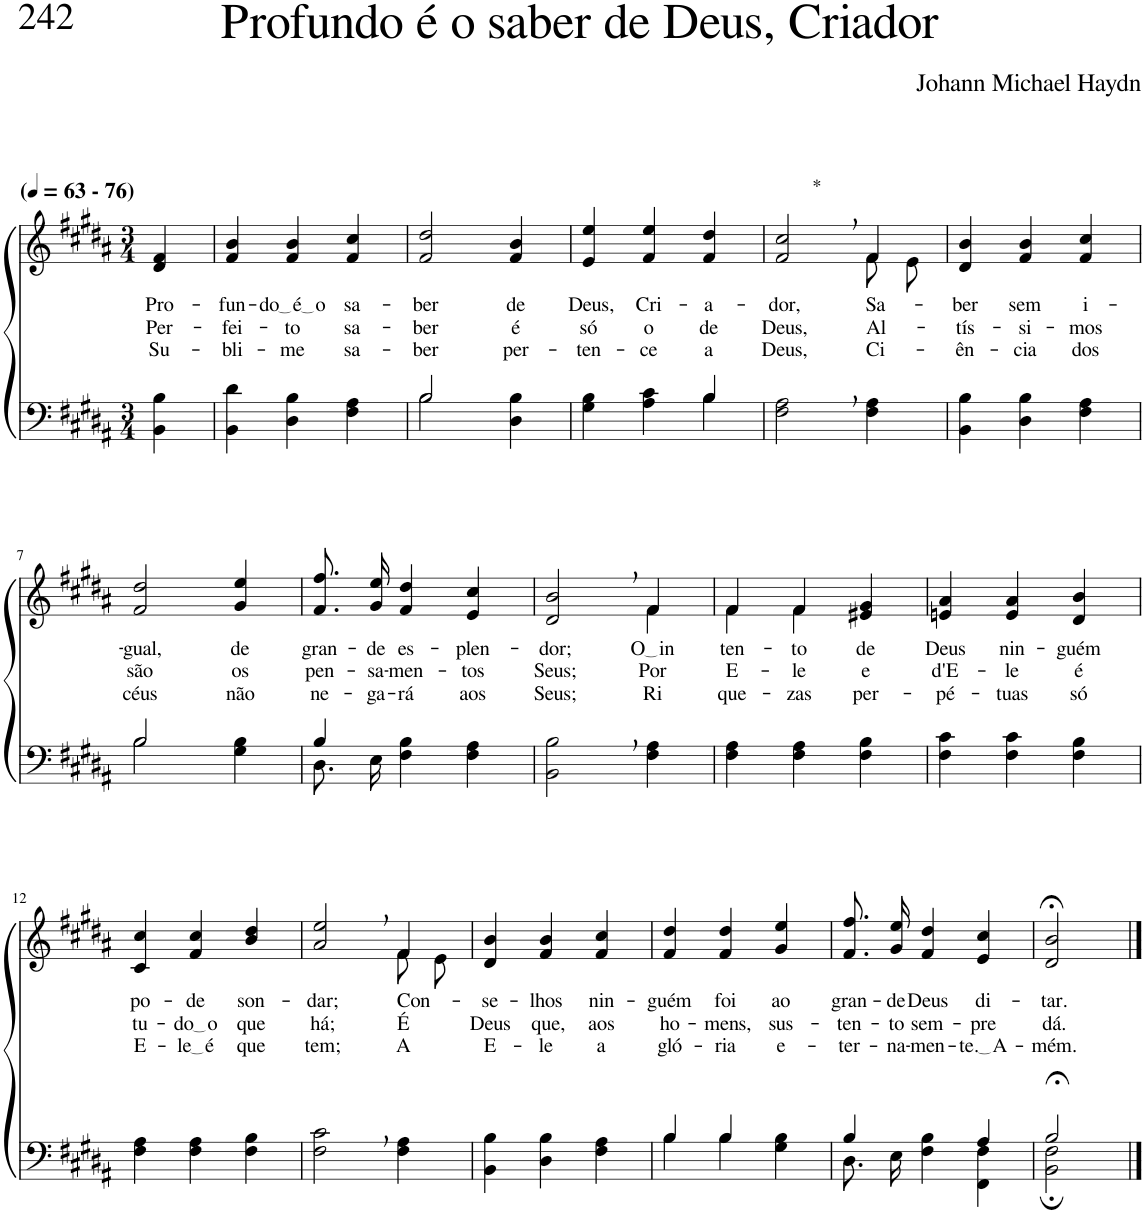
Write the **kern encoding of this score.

**kern	**kern	**text	**text	**text
*part2	*part1	*part1	*part1	*part1
*staff2	*staff1	*staff1	*staff1	*staff1
*I"Parte III e IV	*I"Parte I e II	*	*	*
*clefF4	*clefG2	*	*	*
*Trd1c2	*Trd1c2	*	*	*
*k[f#c#g#d#a#]	*k[f#c#g#d#a#]	*	*	*
*M3/4	*M3/4	*	*	*
*MM63	*MM63	*	*	*
=1	=1	=1	=1	=1
!	!LO:TX:a:B:t=(	!	!	!
!	!LO:TX:a:B:t=- 76)	!	!	!
!	!	!LO:LY:b	!LO:LY:b	!LO:LY:b
4BB\ 4B\	4d#/ 4f#/	Pro-	Per-	Su-
=2	=2	=2	=2	=2
!	!	!LO:LY:b	!LO:LY:b	!LO:LY:b
4BB\ 4d#\	4f#/ 4b/	-fun-	-fei-	-bli-
!	!	!LO:LY:b	!LO:LY:b	!LO:LY:b
4D#\ 4B\	4f#/ 4b/	do é o	-to	-me
!	!	!LO:LY:b	!LO:LY:b	!LO:LY:b
4F#\ 4A#\	4f#/ 4cc#/	sa-	sa-	sa-
=3	=3	=3	=3	=3
*^	*	*	*	*
!	!	!	!LO:LY:b	!LO:LY:b	!LO:LY:b
2B/	2B\	2f#/ 2dd#/	-ber	-ber	-ber
!	!	!	!LO:LY:b	!LO:LY:b	!LO:LY:b
4ryy	4D#\ 4B\	4f#/ 4b/	de	é	per-
=4	=4	=4	=4	=4	=4
!	!	!	!LO:LY:b	!LO:LY:b	!LO:LY:b
2ryy	4G#\ 4B\	4e/ 4ee/	Deus,	só	-ten-
!	!	!	!LO:LY:b	!LO:LY:b	!LO:LY:b
.	4A#\ 4c#\	4f#/ 4ee/	Cri-	o	-ce
!	!	!	!LO:LY:b	!LO:LY:b	!LO:LY:b
4B/	4B\	4f#/ 4dd#/	-a-	de	a
=5	=5	=5	=5	=5	=5
!	!	!LO:TX:a:t=*	!	!	!
!	!	!	!LO:LY:b	!LO:LY:b	!LO:LY:b
*v	*v	*^	*	*	*
2F#\, 2A#\,	2f#/, 2cc#/,	2ryy	-dor,	Deus,	Deus,
!	!	!	!LO:LY:b	!LO:LY:b	!LO:LY:b
4F#\ 4A#\	4f#/	8f#\L	Sa-	Al-	Ci-
.	.	8e\J	.	.	.
=6	=6	=6	=6	=6	=6
!	!	!	!LO:LY:b	!LO:LY:b	!LO:LY:b
*	*v	*v	*	*	*
4BB\ 4B\	4d#/ 4b/	-ber	-tís-	-ên-
!	!	!LO:LY:b	!LO:LY:b	!LO:LY:b
4D#\ 4B\	4f#/ 4b/	sem	-si-	-cia
!	!	!LO:LY:b	!LO:LY:b	!LO:LY:b
4F#\ 4A#\	4f#/ 4cc#/	i-	-mos	dos
!!LO:LB:g=z
=7	=7	=7	=7	=7
*^	*	*	*	*
!	!	!	!LO:LY:b	!LO:LY:b	!LO:LY:b
2B/	2B\	2f#/ 2dd#/	-gual,	são	céus
!	!	!	!LO:LY:b	!LO:LY:b	!LO:LY:b
4ryy	4G#\ 4B\	4g#/ 4ee/	de	os	não
=8	=8	=8	=8	=8	=8
!	!	!	!LO:LY:b	!LO:LY:b	!LO:LY:b
4B/	8.D#\L	8.f#\ 8.ff#\L	gran-	pen-	ne-
!	!	!	!LO:LY:b	!LO:LY:b	!LO:LY:b
.	16E\Jk	16g#\ 16ee\Jk	-de	-sa-	-ga-
!	!	!	!LO:LY:b	!LO:LY:b	!LO:LY:b
2ryy	4F#\ 4B\	4f#/ 4dd#/	es-	-men-	-rá
!	!	!	!LO:LY:b	!LO:LY:b	!LO:LY:b
.	4F#\ 4A#\	4e/ 4cc#/	-plen-	-tos	aos
=9	=9	=9	=9	=9	=9
!	!	!	!LO:LY:b	!LO:LY:b	!LO:LY:b
*v	*v	*^	*	*	*
2BB\, 2B\,	2d#/, 2b/,	2ryy	-dor;	Seus;	Seus;
!	!	!	!LO:LY:b	!LO:LY:b	!LO:LY:b
4F#\ 4A#\	4f#/	4f#\	O in	Por	Ri-
=10	=10	=10	=10	=10	=10
!	!	!	!LO:LY:b	!LO:LY:b	!LO:LY:b
4F#\ 4A#\	4f#\	4f#/	-ten-	E-	-que-
!	!	!	!LO:LY:b	!LO:LY:b	!LO:LY:b
4F#\ 4A#\	4f#\	4f#/	-to	-le	-zas
!	!	!	!LO:LY:b	!LO:LY:b	!LO:LY:b
4F#\ 4B\	4ryy	4e#X/ 4g#/	de	e	per-
=11	=11	=11	=11	=11	=11
!	!	!	!LO:LY:b	!LO:LY:b	!LO:LY:b
*	*v	*v	*	*	*
4F#\ 4c#\	4en/ 4a#/	Deus	d'E-	pé-
!	!	!LO:LY:b	!LO:LY:b	!LO:LY:b
4F#\ 4c#\	4e/ 4a#/	nin-	-le	-tuas
!	!	!LO:LY:b	!LO:LY:b	!LO:LY:b
4F#\ 4B\	4d#/ 4b/	-guém	é	só
!!LO:LB:g=z
=12	=12	=12	=12	=12
!	!	!LO:LY:b	!LO:LY:b	!LO:LY:b
4F#\ 4A#\	4c#/ 4cc#/	po-	tu-	E-
!	!	!LO:LY:b	!LO:LY:b	!LO:LY:b
4F#\ 4A#\	4f#/ 4cc#/	-de	do o	le é
!	!	!LO:LY:b	!LO:LY:b	!LO:LY:b
4F#\ 4B\	4b/ 4dd#/	son-	que	que
=13	=13	=13	=13	=13
!	!	!LO:LY:b	!LO:LY:b	!LO:LY:b
*	*^	*	*	*
2F#\, 2c#\,	2a#/, 2ee/,	2ryy	-dar;	há;	tem;
!	!	!	!	!LO:LY:b	!
!	!	!	!LO:LY:b	!	!LO:LY:b
4F#\ 4A#\	4f#/	8f#\L	Con-	.	-A
.	.	8e\J	.	.	.
=14	=14	=14	=14	=14	=14
!	!	!	!LO:LY:b	!LO:LY:b	!LO:LY:b
*	*v	*v	*	*	*
4BB\ 4B\	4d#/ 4b/	-se-	Deus	E-
!	!	!LO:LY:b	!LO:LY:b	!LO:LY:b
4D#\ 4B\	4f#/ 4b/	-lhos	que,	-le
!	!	!LO:LY:b	!LO:LY:b	!LO:LY:b
4F#\ 4A#\	4f#/ 4cc#/	nin-	aos	a
=15	=15	=15	=15	=15
*^	*	*	*	*
!	!	!	!LO:LY:b	!LO:LY:b	!LO:LY:b
4B/	4B\	4f#/ 4dd#/	-guém	ho-	gló-
!	!	!	!LO:LY:b	!LO:LY:b	!LO:LY:b
4B/	4B\	4f#/ 4dd#/	foi	-mens,	-ria
!	!	!	!LO:LY:b	!LO:LY:b	!LO:LY:b
4ryy	4G#\ 4B\	4g#/ 4ee/	ao	sus-	e-
=16	=16	=16	=16	=16	=16
!	!	!	!LO:LY:b	!LO:LY:b	!LO:LY:b
4B/	8.D#\L	8.f#\ 8.ff#\L	gran-	-ten-	-ter-
!	!	!	!LO:LY:b	!LO:LY:b	!LO:LY:b
.	16E\Jk	16g#\ 16ee\Jk	-de	-to	-na-
!	!	!	!LO:LY:b	!LO:LY:b	!LO:LY:b
4ryy	4F#\ 4B\	4f#/ 4dd#/	Deus	sem-	-men-
!	!	!	!LO:LY:b	!LO:LY:b	!LO:LY:b
4A#/	4FF#\ 4F#\	4e/ 4cc#/	di-	-pre	te. A
=17	=17	=17	=17	=17	=17
!	!	!	!LO:LY:b	!LO:LY:b	!LO:LY:b
2B;</	2BB\; 2F#\;	2d#/;< 2b/;<	-tar.	dá.	-mém.
*v	*v	*	*	*	*
==	==	==	==	==
*-	*-	*-	*-	*-
